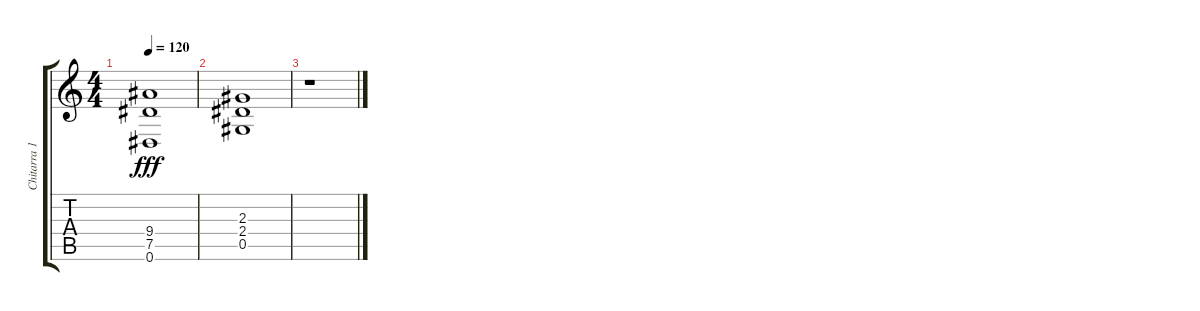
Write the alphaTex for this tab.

\track ("Chitarra 1" "Chitarra 1") {instrument distortionguitar}
\staff {score tabs}
\tuning (Eb4 Bb3 Gb3 Db3 Ab2 Eb2) {hide}
\ts (4 4)
\tempo 120
\clef g2
\ks c
(9.4 7.5 0.6).1{dy fff} |
(2.3 2.4 0.5).1 |
r.1
